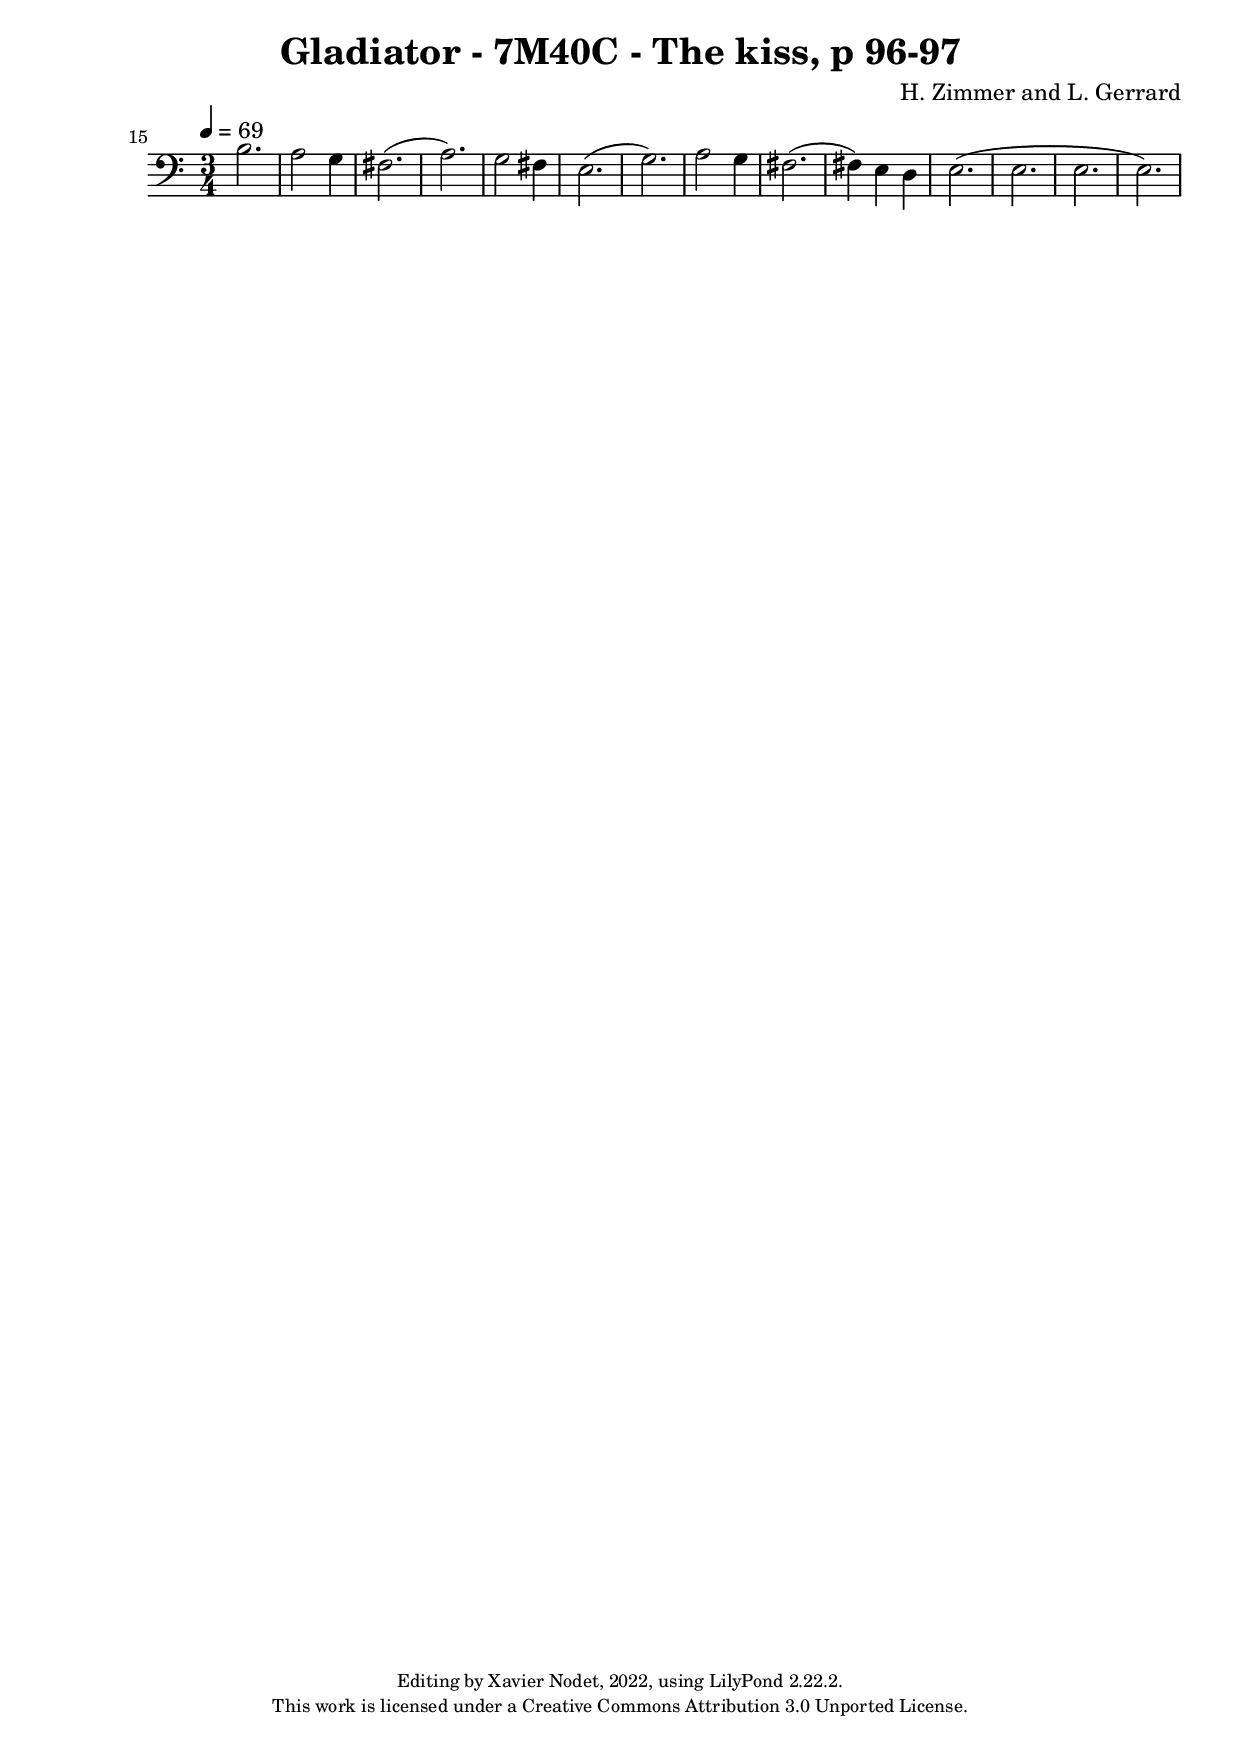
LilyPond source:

\version "2.22.2"

\header {
  title = "Gladiator - 7M40C - The kiss, p 96-97"
  composer = "H. Zimmer and L. Gerrard"
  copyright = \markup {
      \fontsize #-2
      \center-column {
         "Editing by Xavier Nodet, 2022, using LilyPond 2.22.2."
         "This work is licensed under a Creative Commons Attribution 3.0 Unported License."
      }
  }
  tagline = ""
}

melody = \relative c {
  \clef bass
  \key c \major
  \time 3/4
  \tempo 4 = 69

  % 15
  \set Score.currentBarNumber = #15
  \set Score.barNumberVisibility = #all-bar-numbers-visible
  \bar ""
  b'2. | a2 g4 | fis2.( | a)

  % 19
  g2 fis4 | e2.( | g) | a2 g4 | fis2.( | fis4) e d |

  % 25
  e2.( | e2. | e2. | e2.) |


}

\score{
  <<
    \new Voice = "Baritones" {
      \melody
    }
  >>
  \layout { }
  \midi { }
}
